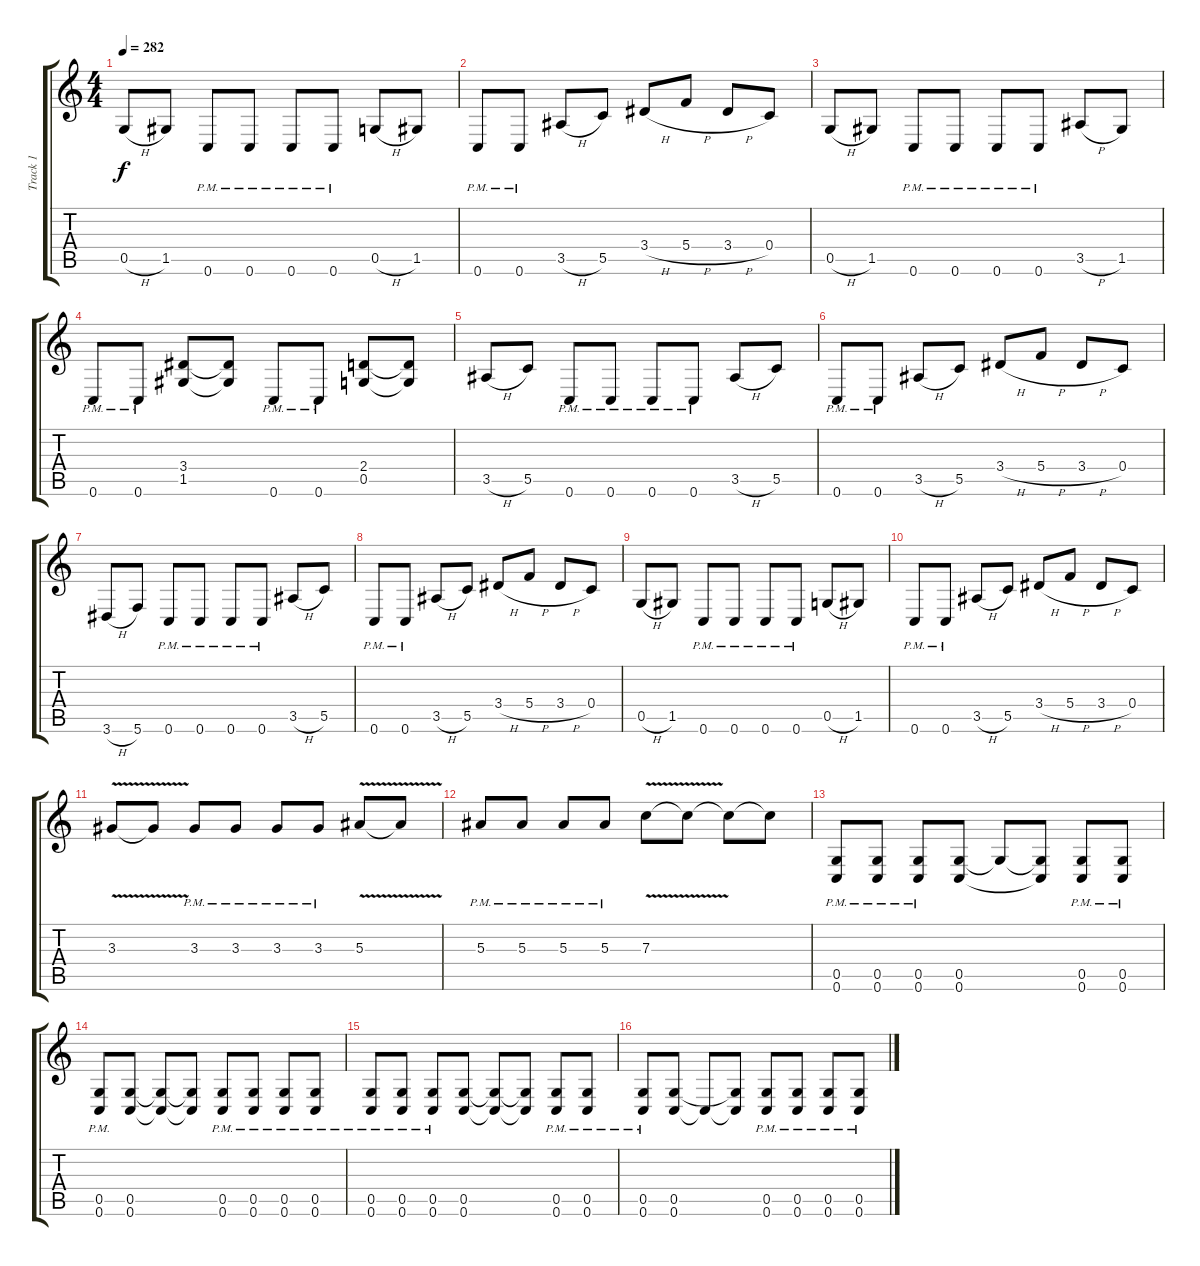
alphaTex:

\track ("Track 1" "Track 1") {instrument distortionguitar}
\staff {score tabs}
\tuning (D4 A3 F3 C3 G2 C2) {hide}
\ts (4 4)
\tempo 282
\clef g2
\ks c
0.5{h}.8{dy f} 1.5.8 0.6{pm}.8 0.6{pm}.8 0.6{pm}.8 0.6{pm}.8 0.5{h}.8 1.5.8 |
0.6{pm}.8 0.6{pm}.8 3.5{h}.8 5.5.8 3.4{h}.8 5.4{h}.8 3.4{h}.8 0.4.8 |
0.5{h}.8 1.5.8 0.6{pm}.8 0.6{pm}.8 0.6{pm}.8 0.6{pm}.8 3.5{h}.8 1.5.8 |
0.6{pm}.8 0.6{pm}.8 (3.4 1.5).8 (3.4{t} 1.5{t}).8 0.6{pm}.8 0.6{pm}.8 (2.4 0.5).8 (2.4{t} 0.5{t}).8 |
3.5{h}.8 5.5.8 0.6{pm}.8 0.6{pm}.8 0.6{pm}.8 0.6{pm}.8 3.5{h}.8 5.5.8 |
0.6{pm}.8 0.6{pm}.8 3.5{h}.8 5.5.8 3.4{h}.8 5.4{h}.8 3.4{h}.8 0.4.8 |
3.6{h}.8 5.6.8 0.6{pm}.8 0.6{pm}.8 0.6{pm}.8 0.6{pm}.8 3.5{h}.8 5.5.8 |
0.6{pm}.8 0.6{pm}.8 3.5{h}.8 5.5.8 3.4{h}.8 5.4{h}.8 3.4{h}.8 0.4.8 |
0.5{h}.8 1.5.8 0.6{pm}.8 0.6{pm}.8 0.6{pm}.8 0.6{pm}.8 0.5{h}.8 1.5.8 |
0.6{pm}.8 0.6{pm}.8 3.5{h}.8 5.5.8 3.4{h}.8 5.4{h}.8 3.4{h}.8 0.4.8 |
3.3{v}.8 3.3{t}.8 3.3{pm}.8 3.3{pm}.8 3.3{pm}.8 3.3{pm}.8 5.3{v}.8 5.3{t}.8 |
5.3{pm}.8 5.3{pm}.8 5.3{pm}.8 5.3{pm}.8 7.3{v}.8 7.3{t}.8 7.3{t}.8 7.3{t}.8 |
(0.5{pm} 0.6{pm}).8 (0.5{pm} 0.6{pm}).8 (0.5{pm} 0.6{pm}).8 (0.5 0.6).8 0.5{t}.8 (0.5{t} 0.6{t}).8 (0.5{pm} 0.6{pm}).8 (0.5{pm} 0.6{pm}).8 |
(0.5{pm} 0.6{pm}).8 (0.5 0.6).8 (0.5{t} 0.6{t}).8 (0.5{t} 0.6{t}).8 (0.5{pm} 0.6{pm}).8 (0.5{pm} 0.6{pm}).8 (0.5{pm} 0.6{pm}).8 (0.5{pm} 0.6{pm}).8 |
(0.5{pm} 0.6{pm}).8 (0.5{pm} 0.6{pm}).8 (0.5{pm} 0.6{pm}).8 (0.5 0.6).8 (0.5{t} 0.6{t}).8 (0.5{t} 0.6{t}).8 (0.5{pm} 0.6{pm}).8 (0.5{pm} 0.6{pm}).8 |
(0.5{pm} 0.6{pm}).8 (0.5 0.6).8 0.6{t}.8 (0.5{t} 0.6{t}).8 (0.5{pm} 0.6{pm}).8 (0.5{pm} 0.6{pm}).8 (0.5{pm} 0.6{pm}).8 (0.5{pm} 0.6{pm}).8
